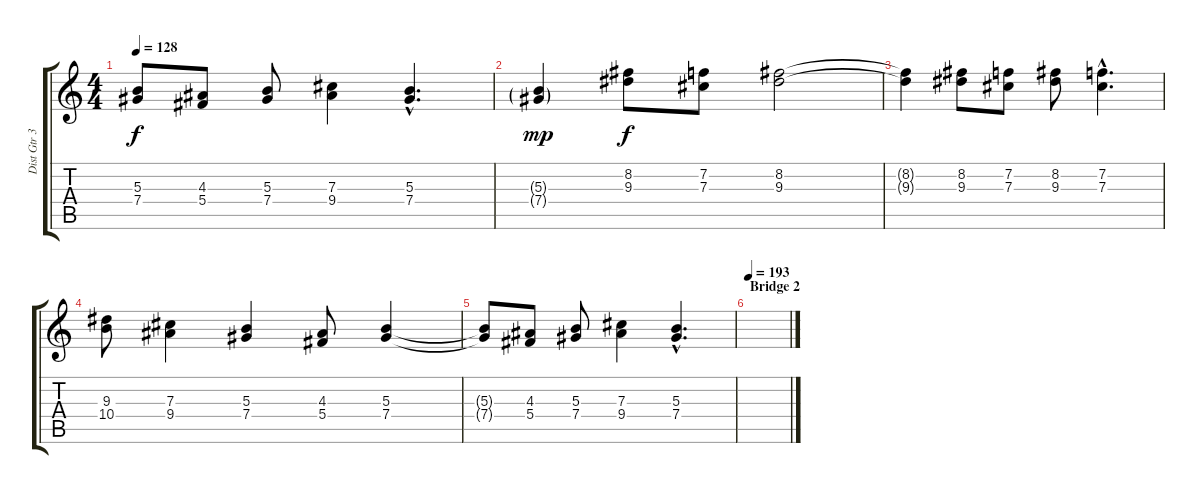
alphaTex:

\track ("Dist Gtr 3" "Dist Gtr 3") {instrument distortionguitar}
\staff {score tabs}
\tuning (Eb4 Bb3 Gb3 Db3 Ab2 Eb2) {hide}
\ts (4 4)
\tempo 128
\clef g2
\ks c
(5.3{t} 7.4{t}).8{dy f} (4.3 5.4).8 (5.3 7.4).8 (7.3 9.4).4 (5.3{hac} 7.4{hac}).4{d} |
(5.3{g} 7.4{g}).4{dy mp} (8.2 9.3).8{dy f} (7.2 7.3).8 (8.2 9.3).2 |
(8.2{t} 9.3{t}).4 (8.2 9.3).8 (7.2 7.3).8 (8.2 9.3).8 (7.2{hac} 7.3{hac}).4{d} |
(9.3 10.4).8 (7.3 9.4).4 (5.3 7.4).4 (4.3 5.4).8 (5.3 7.4).4 |
(5.3{t} 7.4{t}).8 (4.3 5.4).8 (5.3 7.4).8 (7.3 9.4).4 (5.3{hac} 7.4{hac}).4{d} |
\section ("" "Bridge 2")
\tempo 193
